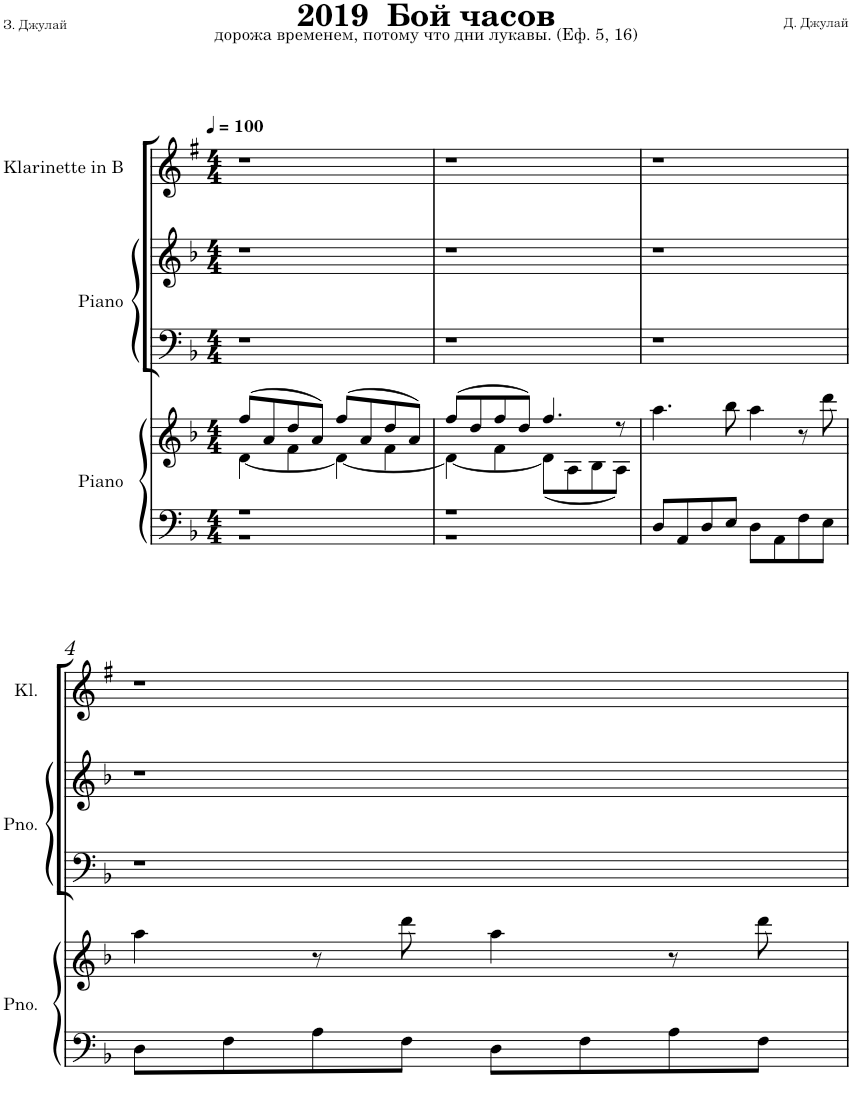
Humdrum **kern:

**kern	**kern	**kern	**kern	**kern
*part3	*part3	*part2	*part2	*part1
*staff5	*staff4	*staff3	*staff2	*staff1
*I"Piano	*	*I"Piano	*	*I"Klarinette in B
*I'Pno.	*	*I'Pno.	*	*I'Kl.
*clefF4	*clefG2	*clefF4	*clefG2	*clefG2
*	*	*	*	*Trd1c2
*k[b-]	*k[b-]	*k[b-]	*k[b-]	*k[f#]
*d:	*d:	*d:	*d:	*e:
*M4/4	*M4/4	*M4/4	*M4/4	*M4/4
*MM100	*MM100	*MM100	*MM100	*MM100
=1	=1	=1	=1	=1
*^	*^	*	*	*
1r	1r	(8ff/L	[<4d\	1r	1r	1r
.	.	8a/	.	.	.	.
.	.	8dd/	4f\	.	.	.
.	.	8a/J)	.	.	.	.
.	.	(8ff/L	4d\_	.	.	.
.	.	8a/	.	.	.	.
.	.	8dd/	4f\	.	.	.
.	.	8a/J)	.	.	.	.
=2	=2	=2	=2	=2	=2	=2
1r	1r	(8ff/L	4d\_	1r	1r	1r
.	.	8dd/	.	.	.	.
.	.	8ff/	4f\	.	.	.
.	.	8dd/J)	.	.	.	.
.	.	4.ff/	(8d\L]	.	.	.
.	.	.	8A\	.	.	.
.	.	.	8B-\	.	.	.
.	.	8r	8A\J)	.	.	.
*v	*v	*	*	*	*	*
*	*v	*v	*	*	*
=3	=3	=3	=3	=3
8D/L	4.aa\	1r	1r	1r
8AA/	.	.	.	.
8D/	.	.	.	.
8E/J	8bb-\	.	.	.
8D\L	4aa\	.	.	.
8AA\	.	.	.	.
8F\	8r	.	.	.
8E\J	8ddd\	.	.	.
!!LO:LB:g=z
=4	=4	=4	=4	=4
8D\L	4aa\	1r	1r	1r
8F\	.	.	.	.
8A\	8r	.	.	.
8F\J	8ddd\	.	.	.
8D\L	4aa\	.	.	.
8F\	.	.	.	.
8A\	8r	.	.	.
8F\J	8ddd\	.	.	.
=	=	=	=	=
*-	*-	*-	*-	*-
